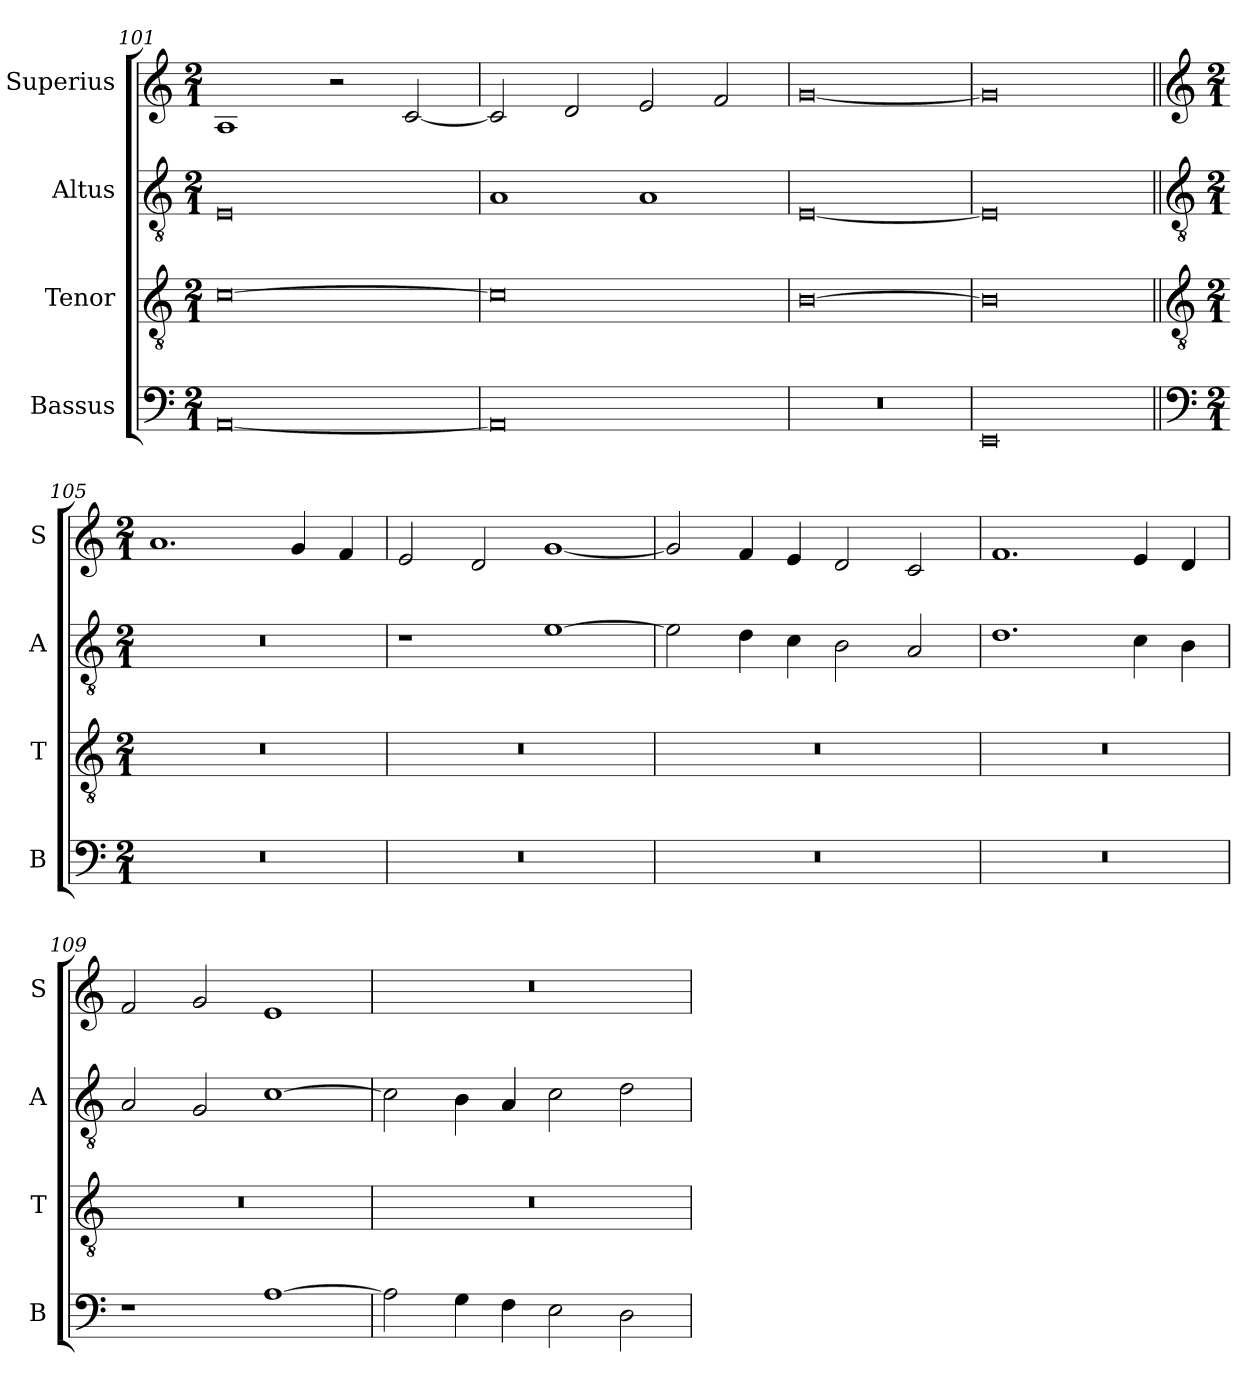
**kern	**kern	**kern	**kern
*part4	*part3	*part2	*part1
*staff4	*staff3	*staff2	*staff1
*I"Bassus	*I"Tenor	*I"Altus	*I"Superius
*I'B	*I'T	*I'A	*I'S
*clefF4	*clefGv2	*clefGv2	*clefG2
*k[]	*k[]	*k[]	*k[]
*M2/1	*M2/1	*M2/1	*M2/1
=101	=101	=101	=101
[0AA	[0c	0E	1A
.	.	.	2r
.	.	.	[2c
=102	=102	=102	=102
0AA]	0c]	1A	2c]
.	.	.	2d
.	.	1A	2e
.	.	.	2f
=103	=103	=103	=103
0r	[0B	[0E	[0g
=104	=104	=104	=104
0EE	0B]	0E]	0g]
!!LO:LB:g=z
=105||	=105||	=105||	=105||
*clefF4	*clefGv2	*clefGv2	*clefG2
*k[]	*k[]	*k[]	*k[]
*M2/1	*M2/1	*M2/1	*M2/1
0r	0r	0r	1.a
.	.	.	4g
.	.	.	4f
=106	=106	=106	=106
0r	0r	1r	2e
.	.	.	2d
.	.	[1e	[1g
=107	=107	=107	=107
0r	0r	2e]	2g]
.	.	4d	4f
.	.	4c	4e
.	.	2B	2d
.	.	2A	2c
=108	=108	=108	=108
0r	0r	1.d	1.f
.	.	4c	4e
.	.	4B	4d
=109	=109	=109	=109
1r	0r	2A	2f
.	.	2G	2g
[1A	.	[1c	1e
=110	=110	=110	=110
2A]	0r	2c]	0r
4G	.	4B	.
4F	.	4A	.
2E	.	2c	.
2D	.	2d	.
=	=	=	=
*-	*-	*-	*-
